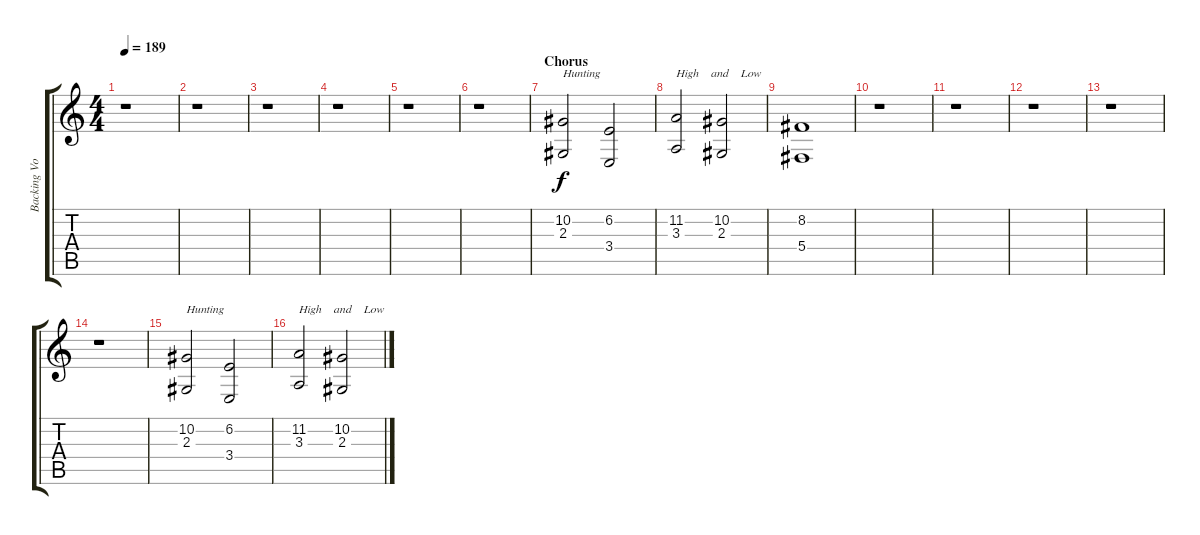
\track ("Backing Vocals" "Backing Vo") {instrument stringensemble1}
\staff {score tabs}
\tuning (Eb4 Bb3 Gb3 Db3 Ab2 Eb2) {hide}
\ts (4 4)
\tempo 189
\clef g2
\ks c
r.1{dy f} |
r.1 |
r.1 |
r.1 |
r.1 |
r.1 |
\section ("" "Chorus")
(10.2 2.3).2{txt "Hunting"} (6.2 3.4).2 |
(11.2 3.3).2{txt "High    and    Low"} (10.2 2.3).2 |
(8.2 5.4).1 |
r.1 |
r.1 |
r.1 |
r.1 |
r.1 |
(10.2 2.3).2{txt "Hunting"} (6.2 3.4).2 |
(11.2 3.3).2{txt "High    and    Low"} (10.2 2.3).2
